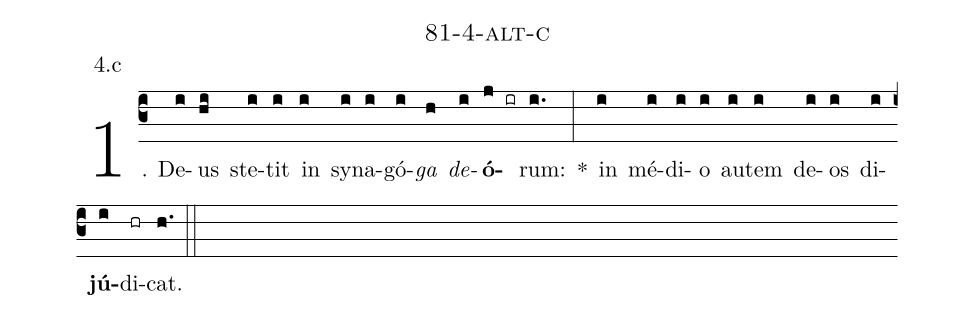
name: 81-4-alt-c;
annotation: 4.c;
%%
(c3)1. De(i)us(hi) ste(i)tit(i) in(i) sy(i)na(i)gó(i)<i>ga</i>(h) <i>de</i>(i)<b>ó</b>(j ir)rum:(i.) *(:) in(i) mé(i)di(i)o(i) au(i)tem(i) de(i)os(i) di(i)<b>jú</b>(i)di(hr)cat.(h.) (::)
